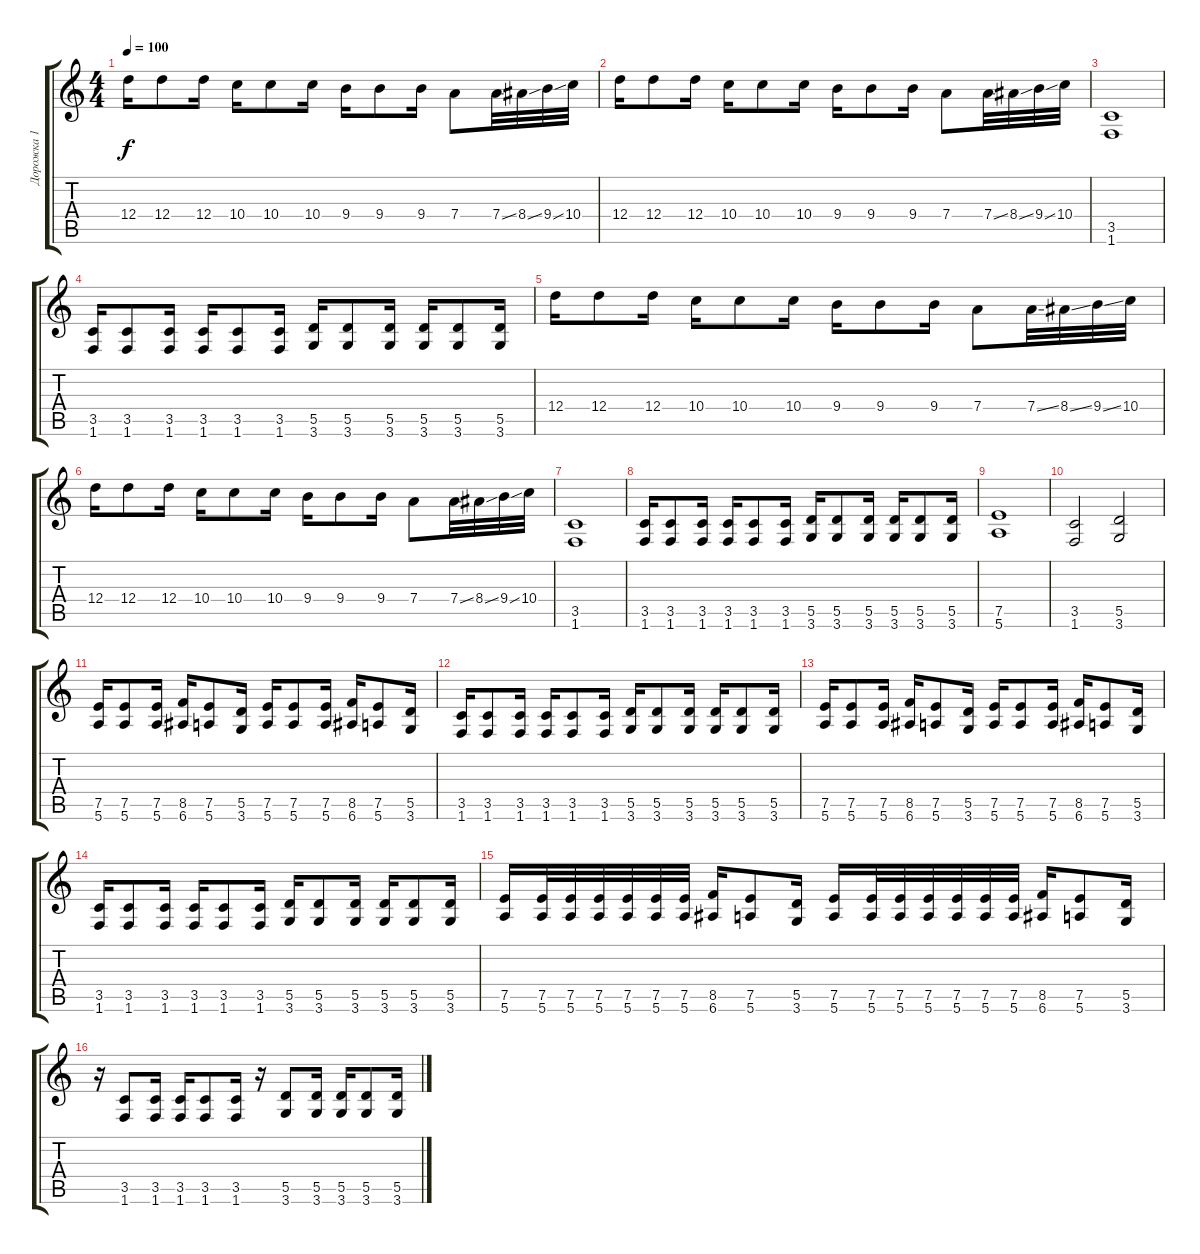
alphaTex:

\track ("Дорожка 1" "Дорожка 1") {instrument distortionguitar}
\staff {score tabs}
\tuning (E4 B3 G3 D3 A2 E2) {hide}
\ts (4 4)
\tempo 100
\clef g2
\ks c
12.4.16{dy f} 12.4.8 12.4.16 10.4.16 10.4.8 10.4.16 9.4.16 9.4.8 9.4.16 7.4.8 7.4{ss}.32 8.4{ss}.32 9.4{ss}.32 10.4.32 |
12.4.16 12.4.8 12.4.16 10.4.16 10.4.8 10.4.16 9.4.16 9.4.8 9.4.16 7.4.8 7.4{ss}.32 8.4{ss}.32 9.4{ss}.32 10.4.32 |
(3.5 1.6).1 |
(3.5 1.6).16 (3.5 1.6).8 (3.5 1.6).16 (3.5 1.6).16 (3.5 1.6).8 (3.5 1.6).16 (5.5 3.6).16 (5.5 3.6).8 (5.5 3.6).16 (5.5 3.6).16 (5.5 3.6).8 (5.5 3.6).16 |
12.4.16 12.4.8 12.4.16 10.4.16 10.4.8 10.4.16 9.4.16 9.4.8 9.4.16 7.4.8 7.4{ss}.32 8.4{ss}.32 9.4{ss}.32 10.4.32 |
12.4.16 12.4.8 12.4.16 10.4.16 10.4.8 10.4.16 9.4.16 9.4.8 9.4.16 7.4.8 7.4{ss}.32 8.4{ss}.32 9.4{ss}.32 10.4.32 |
(3.5 1.6).1 |
(3.5 1.6).16 (3.5 1.6).8 (3.5 1.6).16 (3.5 1.6).16 (3.5 1.6).8 (3.5 1.6).16 (5.5 3.6).16 (5.5 3.6).8 (5.5 3.6).16 (5.5 3.6).16 (5.5 3.6).8 (5.5 3.6).16 |
(7.5 5.6).1 |
(3.5 1.6).2 (5.5 3.6).2 |
(7.5 5.6).16 (7.5 5.6).8 (7.5 5.6).16 (8.5 6.6).16 (7.5 5.6).8 (5.5 3.6).16 (7.5 5.6).16 (7.5 5.6).8 (7.5 5.6).16 (8.5 6.6).16 (7.5 5.6).8 (5.5 3.6).16 |
(3.5 1.6).16 (3.5 1.6).8 (3.5 1.6).16 (3.5 1.6).16 (3.5 1.6).8 (3.5 1.6).16 (5.5 3.6).16 (5.5 3.6).8 (5.5 3.6).16 (5.5 3.6).16 (5.5 3.6).8 (5.5 3.6).16 |
(7.5 5.6).16 (7.5 5.6).8 (7.5 5.6).16 (8.5 6.6).16 (7.5 5.6).8 (5.5 3.6).16 (7.5 5.6).16 (7.5 5.6).8 (7.5 5.6).16 (8.5 6.6).16 (7.5 5.6).8 (5.5 3.6).16 |
(3.5 1.6).16 (3.5 1.6).8 (3.5 1.6).16 (3.5 1.6).16 (3.5 1.6).8 (3.5 1.6).16 (5.5 3.6).16 (5.5 3.6).8 (5.5 3.6).16 (5.5 3.6).16 (5.5 3.6).8 (5.5 3.6).16 |
(7.5 5.6).16 (7.5 5.6).32 (7.5 5.6).32 (7.5 5.6).32 (7.5 5.6).32 (7.5 5.6).32 (7.5 5.6).32 (8.5 6.6).16 (7.5 5.6).8 (5.5 3.6).16 (7.5 5.6).16 (7.5 5.6).32 (7.5 5.6).32 (7.5 5.6).32 (7.5 5.6).32 (7.5 5.6).32 (7.5 5.6).32 (8.5 6.6).16 (7.5 5.6).8 (5.5 3.6).16 |
r.16 (3.5 1.6).8 (3.5 1.6).16 (3.5 1.6).16 (3.5 1.6).8 (3.5 1.6).16 r.16 (5.5 3.6).8 (5.5 3.6).16 (5.5 3.6).16 (5.5 3.6).8 (5.5 3.6).16
